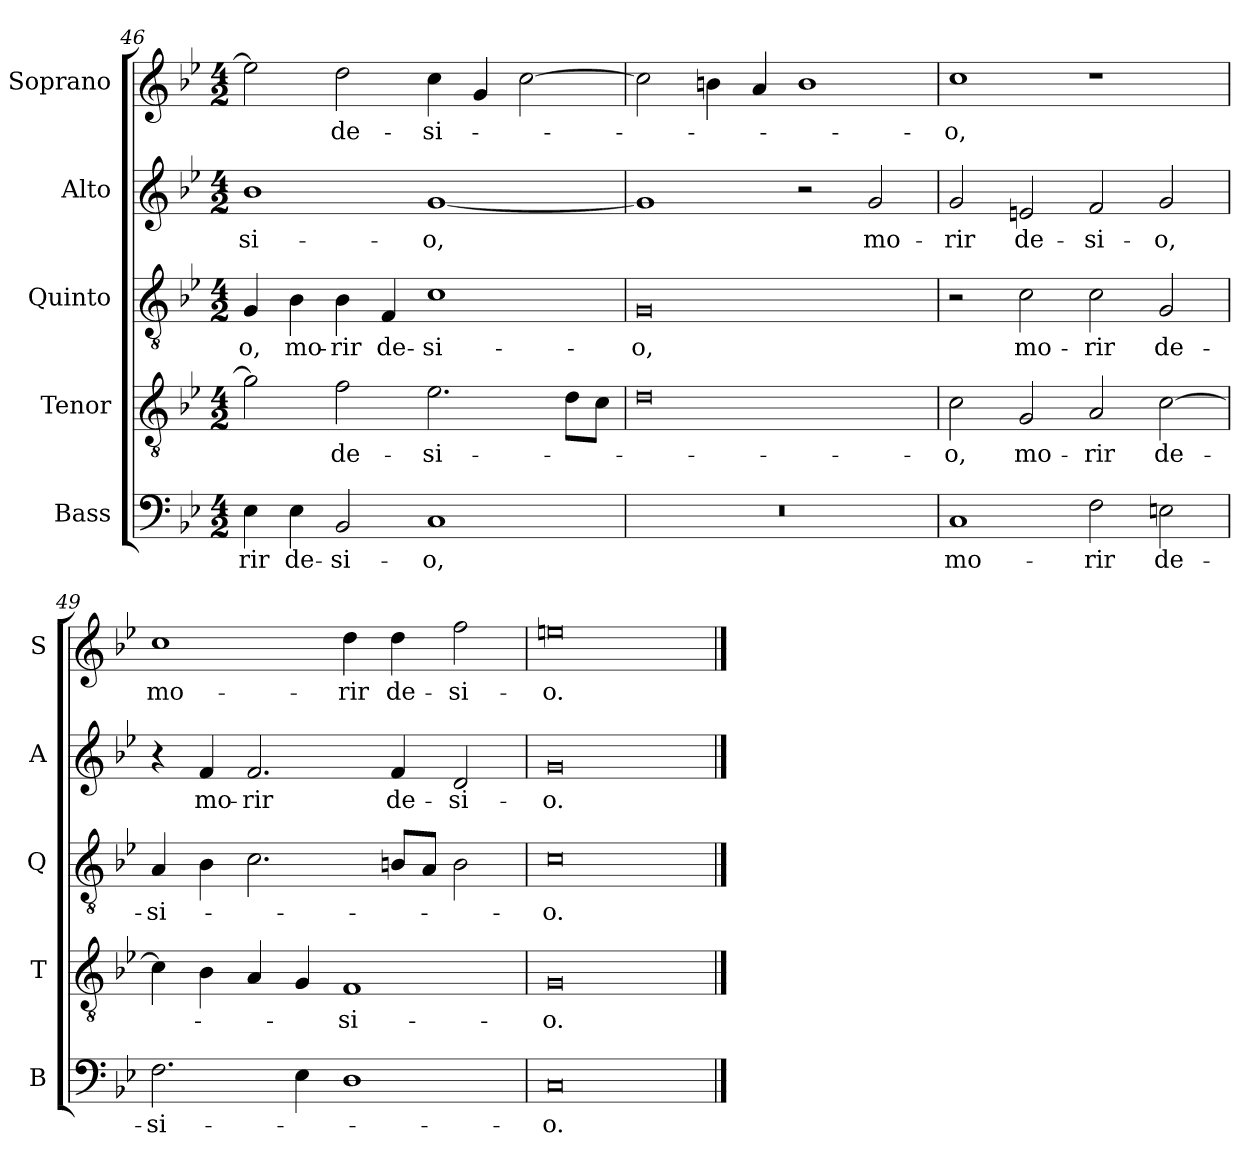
**kern	**text	**kern	**text	**kern	**text	**kern	**text	**kern	**text
*part5	*part5	*part4	*part4	*part3	*part3	*part2	*part2	*part1	*part1
*staff5	*staff5	*staff4	*staff4	*staff3	*staff3	*staff2	*staff2	*staff1	*staff1
*I"Bass	*	*I"Tenor	*	*I"Quinto	*	*I"Alto	*	*I"Soprano	*
*I'B	*	*I'T	*	*I'Q	*	*I'A	*	*I'S	*
*clefF4	*	*clefGv2	*	*clefGv2	*	*clefG2	*	*clefG2	*
*k[b-e-]	*	*k[b-e-]	*	*k[b-e-]	*	*k[b-e-]	*	*k[b-e-]	*
*B-:	*	*B-:	*	*B-:	*	*B-:	*	*B-:	*
*M4/2	*	*M4/2	*	*M4/2	*	*M4/2	*	*M4/2	*
=46	=46	=46	=46	=46	=46	=46	=46	=46	=46
!	!LO:LY:b	!	!	!	!LO:LY:b	!	!LO:LY:b	!	!
4E-\	-rir	2g\]	.	4G/	-o,	1b-	-si-	2ee-\]	.
!	!LO:LY:b	!	!	!	!LO:LY:b	!	!	!	!
4E-\	de-	.	.	4B-\	mo-	.	.	.	.
!	!LO:LY:b	!	!LO:LY:b	!	!LO:LY:b	!	!	!	!LO:LY:b
2BB-/	-si-	2f\	de-	4B-\	-rir	.	.	2dd\	de-
!	!	!	!	!	!LO:LY:b	!	!	!	!
.	.	.	.	4F/	de-	.	.	.	.
!	!LO:LY:b	!	!LO:LY:b	!	!LO:LY:b	!	!LO:LY:b	!	!LO:LY:b
1C	-o,	2.e-\	-si-	1c	-si-	[1g	-o,	4cc\	-si-
.	.	.	.	.	.	.	.	4g/	.
.	.	.	.	.	.	.	.	[2cc\	.
.	.	8d\L	.	.	.	.	.	.	.
.	.	8c\J	.	.	.	.	.	.	.
=47	=47	=47	=47	=47	=47	=47	=47	=47	=47
!	!	!	!	!	!LO:LY:b	!	!	!	!
0r	.	0d	.	0G	-o,	1g]	.	2cc\]	.
.	.	.	.	.	.	.	.	4bn\	.
.	.	.	.	.	.	.	.	4a/	.
.	.	.	.	.	.	2r	.	1b	.
!	!	!	!	!	!	!	!LO:LY:b	!	!
.	.	.	.	.	.	2g/	mo-	.	.
=48	=48	=48	=48	=48	=48	=48	=48	=48	=48
!	!LO:LY:b	!	!LO:LY:b	!	!	!	!LO:LY:b	!	!LO:LY:b
1C	mo-	2c\	-o,	2r	.	2g/	-rir	1cc	-o,
!	!	!	!LO:LY:b	!	!LO:LY:b	!	!LO:LY:b	!	!
.	.	2G/	mo-	2c\	mo-	2en/	de-	.	.
!	!LO:LY:b	!	!LO:LY:b	!	!LO:LY:b	!	!LO:LY:b	!	!
2F\	-rir	2A/	-rir	2c\	-rir	2f/	-si-	1r	.
!	!LO:LY:b	!	!LO:LY:b	!	!LO:LY:b	!	!LO:LY:b	!	!
2En\	de-	[2c\	de-	2G/	de-	2g/	-o,	.	.
!!LO:LB:g=z
=49	=49	=49	=49	=49	=49	=49	=49	=49	=49
!	!LO:LY:b	!	!	!	!LO:LY:b	!	!	!	!LO:LY:b
2.F\	-si-	4c\]	.	4A/	-si-	4r	.	1cc	mo-
!	!	!	!	!	!	!	!LO:LY:b	!	!
.	.	4B-\	.	4B-\	.	4f/	mo-	.	.
!	!	!	!	!	!	!	!LO:LY:b	!	!
.	.	4A/	.	2.c\	.	2.f/	-rir	.	.
4E-\	.	4G/	.	.	.	.	.	.	.
!	!	!	!LO:LY:b	!	!	!	!	!	!LO:LY:b
1D	.	1F	-si-	.	.	.	.	4dd\	-rir
!	!	!	!	!	!	!	!LO:LY:b	!	!LO:LY:b
.	.	.	.	8Bn/L	.	4f/	de-	4dd\	de-
.	.	.	.	8A/J	.	.	.	.	.
!	!	!	!	!	!	!	!LO:LY:b	!	!LO:LY:b
.	.	.	.	2B\	.	2d/	-si-	2ff\	-si-
=50	=50	=50	=50	=50	=50	=50	=50	=50	=50
!	!LO:LY:b	!	!LO:LY:b	!	!LO:LY:b	!	!LO:LY:b	!	!LO:LY:b
0C	-o.	0G	-o.	0c	-o.	0g	-o.	0een	-o.
==	==	==	==	==	==	==	==	==	==
*-	*-	*-	*-	*-	*-	*-	*-	*-	*-
